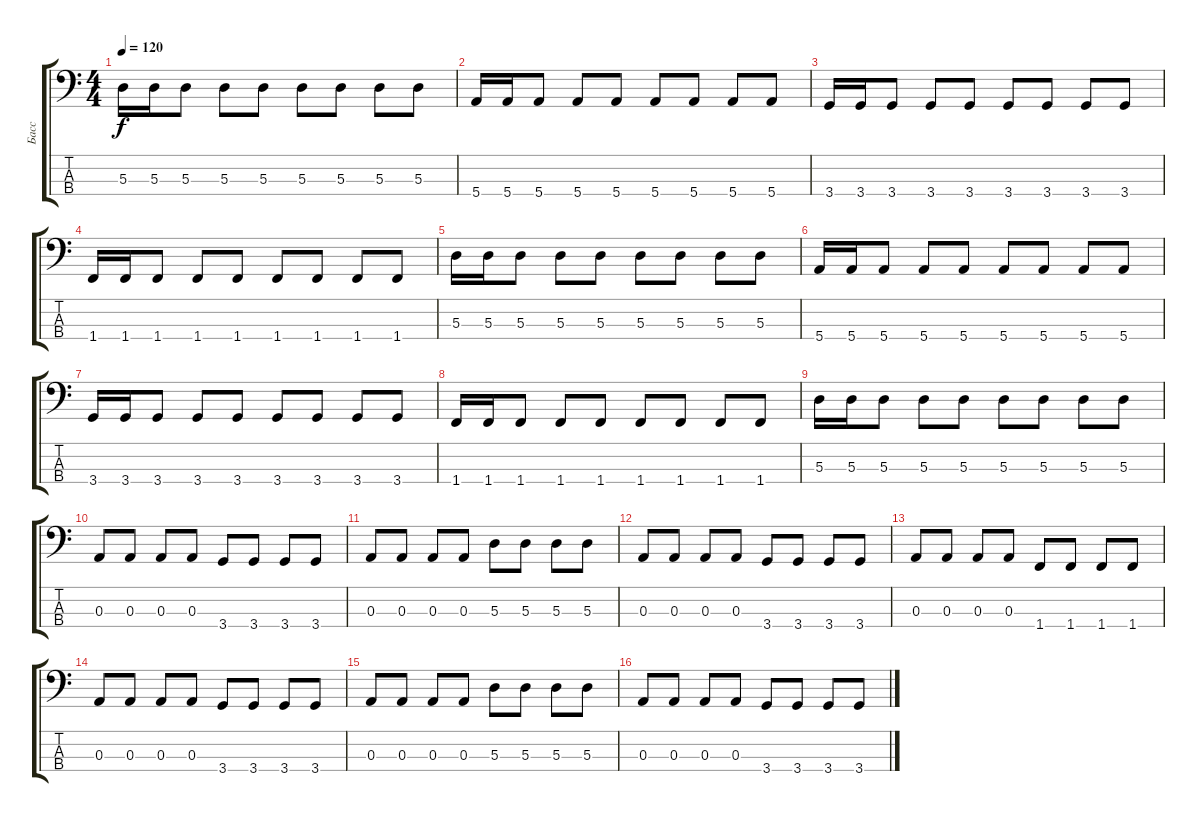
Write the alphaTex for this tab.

\track ("Басс" "Басс") {instrument electricbasspick}
\staff {score tabs}
\tuning (G2 D2 A1 E1) {hide}
\ts (4 4)
\tempo 120
\clef f4
\ks c
5.3.16{dy f} 5.3.16 5.3.8 5.3.8 5.3.8 5.3.8 5.3.8 5.3.8 5.3.8 |
5.4.16 5.4.16 5.4.8 5.4.8 5.4.8 5.4.8 5.4.8 5.4.8 5.4.8 |
3.4.16 3.4.16 3.4.8 3.4.8 3.4.8 3.4.8 3.4.8 3.4.8 3.4.8 |
1.4.16 1.4.16 1.4.8 1.4.8 1.4.8 1.4.8 1.4.8 1.4.8 1.4.8 |
5.3.16 5.3.16 5.3.8 5.3.8 5.3.8 5.3.8 5.3.8 5.3.8 5.3.8 |
5.4.16 5.4.16 5.4.8 5.4.8 5.4.8 5.4.8 5.4.8 5.4.8 5.4.8 |
3.4.16 3.4.16 3.4.8 3.4.8 3.4.8 3.4.8 3.4.8 3.4.8 3.4.8 |
1.4.16 1.4.16 1.4.8 1.4.8 1.4.8 1.4.8 1.4.8 1.4.8 1.4.8 |
5.3.16 5.3.16 5.3.8 5.3.8 5.3.8 5.3.8 5.3.8 5.3.8 5.3.8 |
0.3.8 0.3.8 0.3.8 0.3.8 3.4.8 3.4.8 3.4.8 3.4.8 |
0.3.8 0.3.8 0.3.8 0.3.8 5.3.8 5.3.8 5.3.8 5.3.8 |
0.3.8 0.3.8 0.3.8 0.3.8 3.4.8 3.4.8 3.4.8 3.4.8 |
0.3.8 0.3.8 0.3.8 0.3.8 1.4.8 1.4.8 1.4.8 1.4.8 |
0.3.8 0.3.8 0.3.8 0.3.8 3.4.8 3.4.8 3.4.8 3.4.8 |
0.3.8 0.3.8 0.3.8 0.3.8 5.3.8 5.3.8 5.3.8 5.3.8 |
0.3.8 0.3.8 0.3.8 0.3.8 3.4.8 3.4.8 3.4.8 3.4.8
